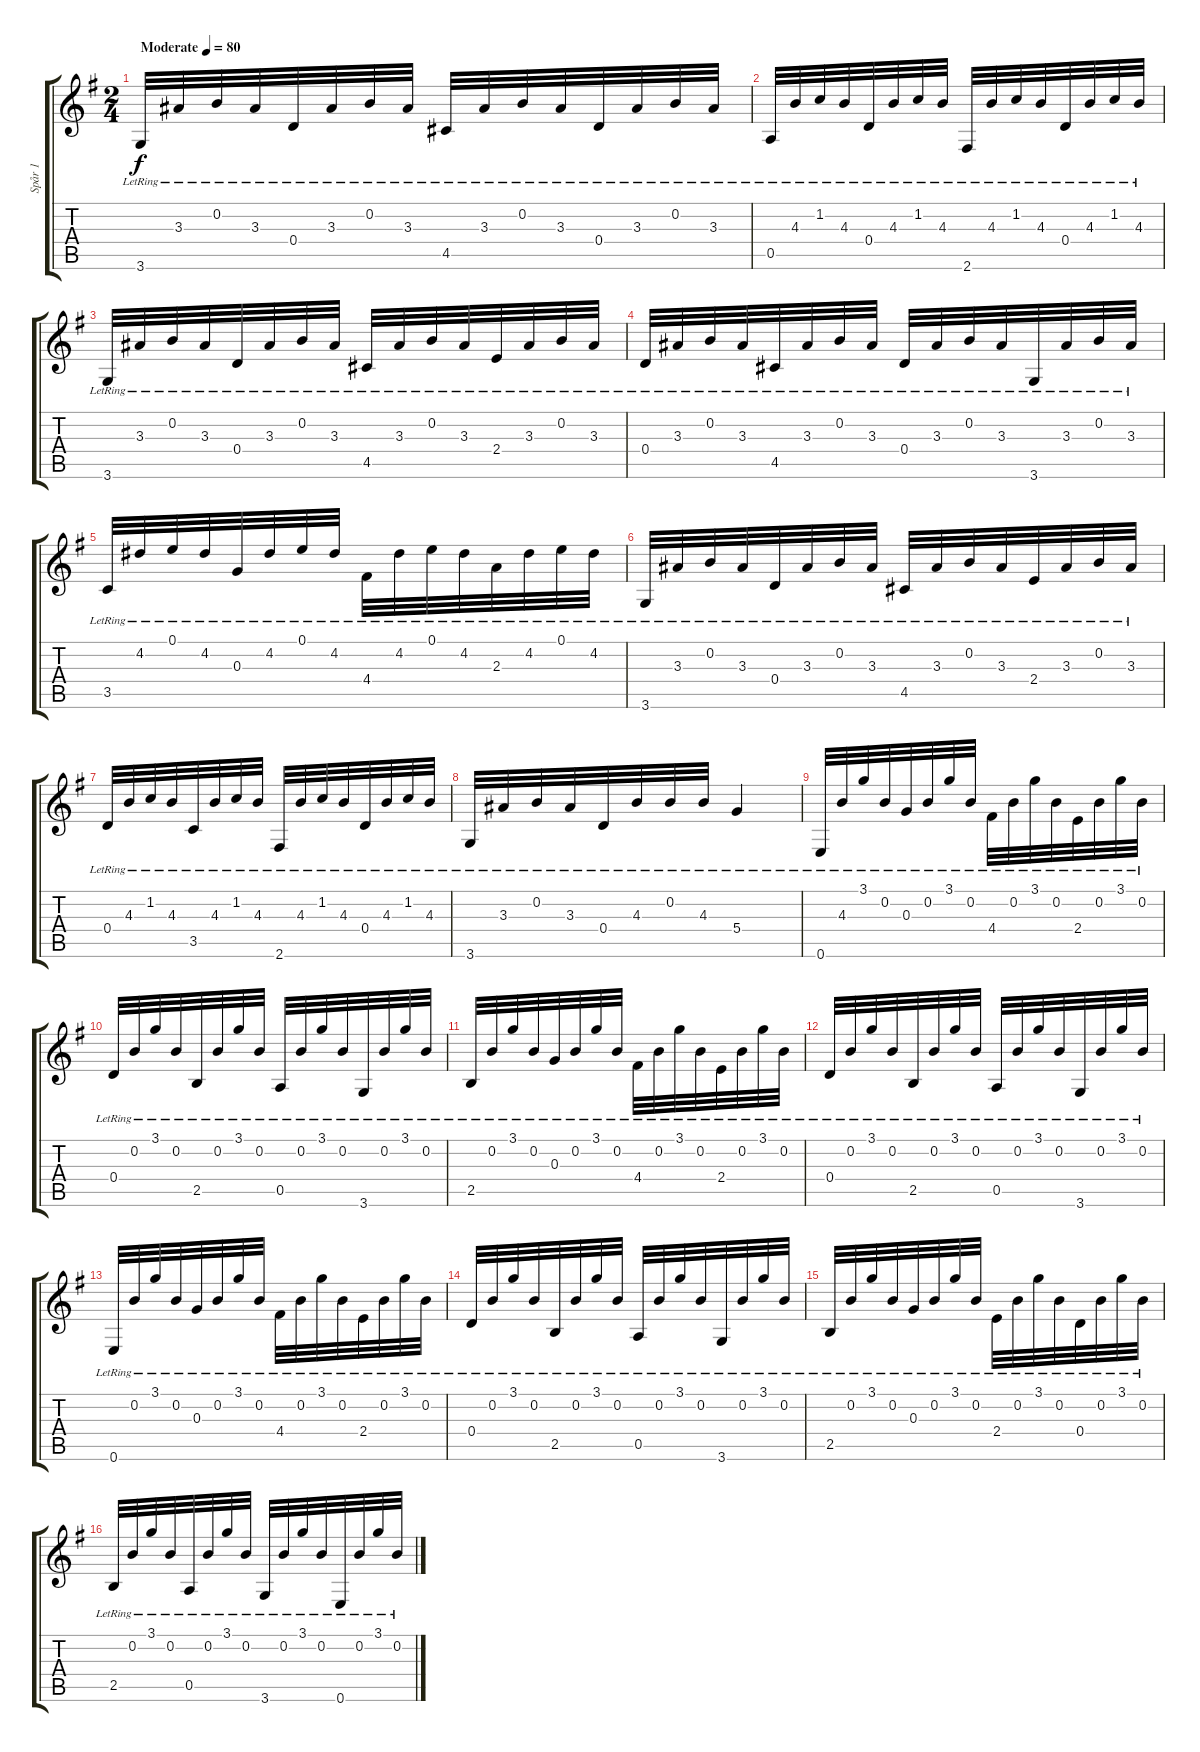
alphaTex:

\track ("Spår 1" "Spår 1") {instrument acousticguitarnylon}
\staff {score tabs}
\tuning (E4 B3 G3 D3 A2 E2) {hide}
\ts (2 4)
\tempo (80 "Moderate")
\clef g2
\ks eminor
3.6{lr}.32{dy f instrument acousticguitarnylon} 3.3{lr}.32 0.2{lr}.32 3.3{lr}.32 0.4{lr}.32 3.3{lr}.32 0.2{lr}.32 3.3{lr}.32 4.5{lr}.32 3.3{lr}.32 0.2{lr}.32 3.3{lr}.32 0.4{lr}.32 3.3{lr}.32 0.2{lr}.32 3.3{lr}.32 |
0.5{lr}.32 4.3{lr}.32 1.2{lr}.32 4.3{lr}.32 0.4{lr}.32 4.3{lr}.32 1.2{lr}.32 4.3{lr}.32 2.6{lr}.32 4.3{lr}.32 1.2{lr}.32 4.3{lr}.32 0.4{lr}.32 4.3{lr}.32 1.2{lr}.32 4.3{lr}.32 |
3.6{lr}.32 3.3{lr}.32 0.2{lr}.32 3.3{lr}.32 0.4{lr}.32 3.3{lr}.32 0.2{lr}.32 3.3{lr}.32 4.5{lr}.32 3.3{lr}.32 0.2{lr}.32 3.3{lr}.32 2.4{lr}.32 3.3{lr}.32 0.2{lr}.32 3.3{lr}.32 |
0.4{lr}.32 3.3{lr}.32 0.2{lr}.32 3.3{lr}.32 4.5{lr}.32 3.3{lr}.32 0.2{lr}.32 3.3{lr}.32 0.4{lr}.32 3.3{lr}.32 0.2{lr}.32 3.3{lr}.32 3.6{lr}.32 3.3{lr}.32 0.2{lr}.32 3.3{lr}.32 |
3.5{lr}.32 4.2{lr}.32 0.1{lr}.32 4.2{lr}.32 0.3{lr}.32 4.2{lr}.32 0.1{lr}.32 4.2{lr}.32 4.4{lr}.32 4.2{lr}.32 0.1{lr}.32 4.2{lr}.32 2.3{lr}.32 4.2{lr}.32 0.1{lr}.32 4.2{lr}.32 |
3.6{lr}.32 3.3{lr}.32 0.2{lr}.32 3.3{lr}.32 0.4{lr}.32 3.3{lr}.32 0.2{lr}.32 3.3{lr}.32 4.5{lr}.32 3.3{lr}.32 0.2{lr}.32 3.3{lr}.32 2.4{lr}.32 3.3{lr}.32 0.2{lr}.32 3.3{lr}.32 |
0.4{lr}.32 4.3{lr}.32 1.2{lr}.32 4.3{lr}.32 3.5{lr}.32 4.3{lr}.32 1.2{lr}.32 4.3{lr}.32 2.6{lr}.32 4.3{lr}.32 1.2{lr}.32 4.3{lr}.32 0.4{lr}.32 4.3{lr}.32 1.2{lr}.32 4.3{lr}.32 |
3.6{lr}.32 3.3{lr}.32 0.2{lr}.32 3.3{lr}.32 0.4{lr}.32 4.3{lr}.32 0.2{lr}.32 4.3{lr}.32 5.4{lr}.4 |
0.6{lr}.32 4.3{lr}.32 3.1{lr}.32 0.2{lr}.32 0.3{lr}.32 0.2{lr}.32 3.1{lr}.32 0.2{lr}.32 4.4{lr}.32 0.2{lr}.32 3.1{lr}.32 0.2{lr}.32 2.4{lr}.32 0.2{lr}.32 3.1{lr}.32 0.2{lr}.32 |
0.4{lr}.32 0.2{lr}.32 3.1{lr}.32 0.2{lr}.32 2.5{lr}.32 0.2{lr}.32 3.1{lr}.32 0.2{lr}.32 0.5{lr}.32 0.2{lr}.32 3.1{lr}.32 0.2{lr}.32 3.6{lr}.32 0.2{lr}.32 3.1{lr}.32 0.2{lr}.32 |
2.5{lr}.32 0.2{lr}.32 3.1{lr}.32 0.2{lr}.32 0.3{lr}.32 0.2{lr}.32 3.1{lr}.32 0.2{lr}.32 4.4{lr}.32 0.2{lr}.32 3.1{lr}.32 0.2{lr}.32 2.4{lr}.32 0.2{lr}.32 3.1{lr}.32 0.2{lr}.32 |
0.4{lr}.32 0.2{lr}.32 3.1{lr}.32 0.2{lr}.32 2.5{lr}.32 0.2{lr}.32 3.1{lr}.32 0.2{lr}.32 0.5{lr}.32 0.2{lr}.32 3.1{lr}.32 0.2{lr}.32 3.6{lr}.32 0.2{lr}.32 3.1{lr}.32 0.2{lr}.32 |
0.6{lr}.32 0.2{lr}.32 3.1{lr}.32 0.2{lr}.32 0.3{lr}.32 0.2{lr}.32 3.1{lr}.32 0.2{lr}.32 4.4{lr}.32 0.2{lr}.32 3.1{lr}.32 0.2{lr}.32 2.4{lr}.32 0.2{lr}.32 3.1{lr}.32 0.2{lr}.32 |
0.4{lr}.32 0.2{lr}.32 3.1{lr}.32 0.2{lr}.32 2.5{lr}.32 0.2{lr}.32 3.1{lr}.32 0.2{lr}.32 0.5{lr}.32 0.2{lr}.32 3.1{lr}.32 0.2{lr}.32 3.6{lr}.32 0.2{lr}.32 3.1{lr}.32 0.2{lr}.32 |
2.5{lr}.32 0.2{lr}.32 3.1{lr}.32 0.2{lr}.32 0.3{lr}.32 0.2{lr}.32 3.1{lr}.32 0.2{lr}.32 2.4{lr}.32 0.2{lr}.32 3.1{lr}.32 0.2{lr}.32 0.4{lr}.32 0.2{lr}.32 3.1{lr}.32 0.2{lr}.32 |
2.5{lr}.32 0.2{lr}.32 3.1{lr}.32 0.2{lr}.32 0.5{lr}.32 0.2{lr}.32 3.1{lr}.32 0.2{lr}.32 3.6{lr}.32 0.2{lr}.32 3.1{lr}.32 0.2{lr}.32 0.6{lr}.32 0.2{lr}.32 3.1{lr}.32 0.2{lr}.32
